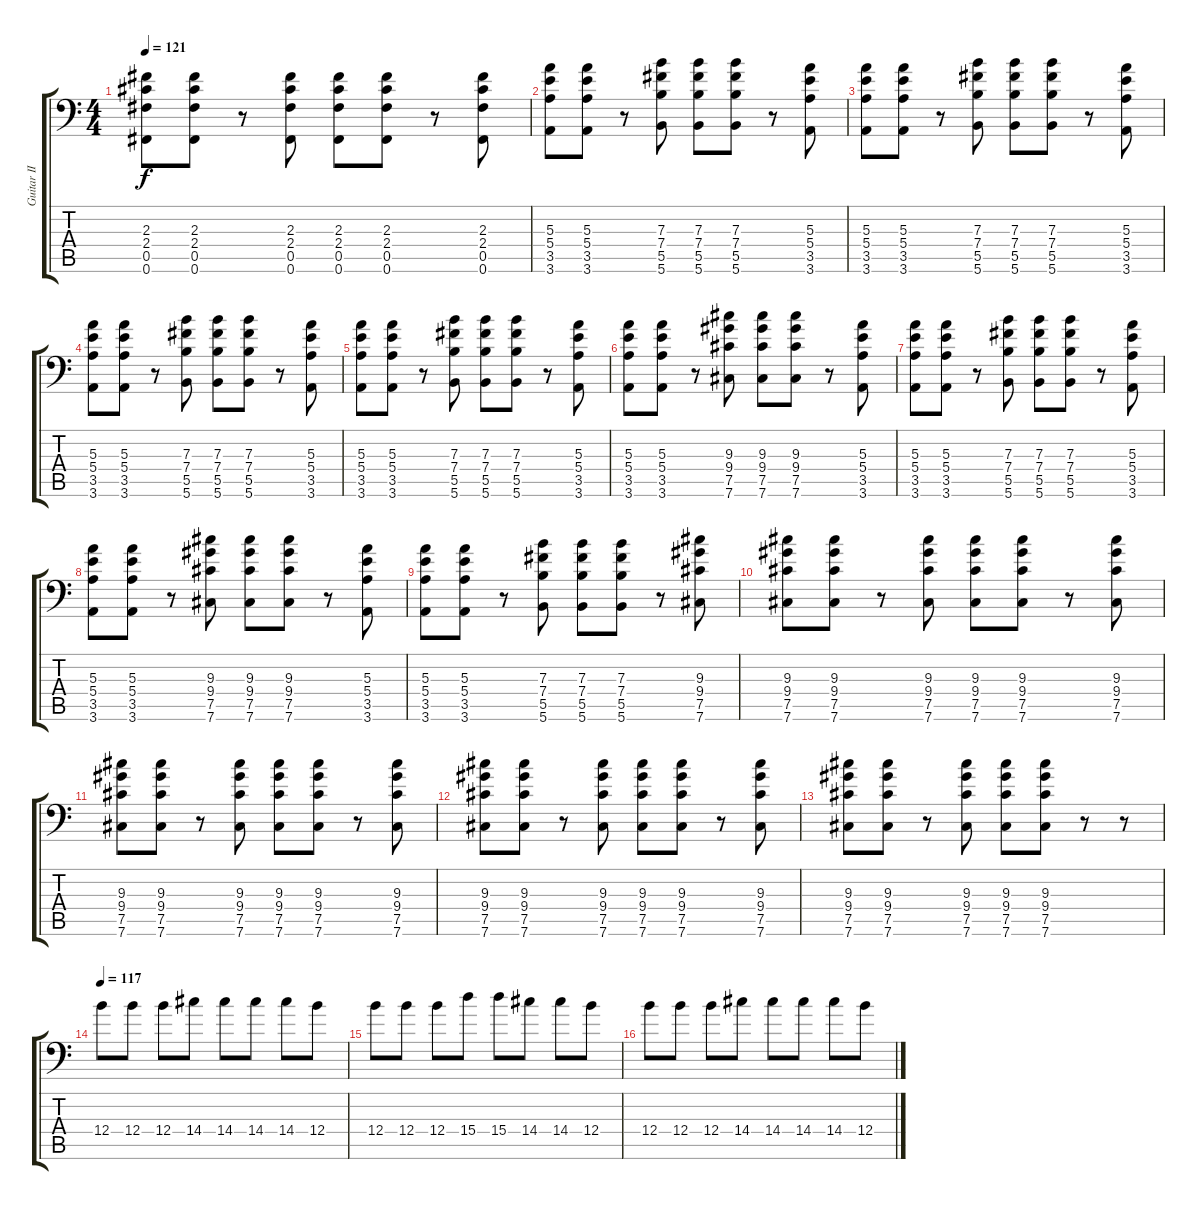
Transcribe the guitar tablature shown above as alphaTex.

\track ("Guitar II [Mike Gallagher]" "Guitar II ") {instrument distortionguitar}
\staff {score tabs}
\tuning (B3 Ab3 E3 B2 Gb2 Gb1) {hide}
\ts (4 4)
\tempo 121
\clef f4
\ks c
(2.3 2.4 0.5 0.6).8{dy f} (2.3 2.4 0.5 0.6).8 r.8 (2.3 2.4 0.5 0.6).8 (2.3 2.4 0.5 0.6).8 (2.3 2.4 0.5 0.6).8 r.8 (2.3 2.4 0.5 0.6).8 |
(5.3 5.4 3.5 3.6).8 (5.3 5.4 3.5 3.6).8 r.8 (7.3 7.4 5.5 5.6).8 (7.3 7.4 5.5 5.6).8 (7.3 7.4 5.5 5.6).8 r.8 (5.3 5.4 3.5 3.6).8 |
(5.3 5.4 3.5 3.6).8 (5.3 5.4 3.5 3.6).8 r.8 (7.3 7.4 5.5 5.6).8 (7.3 7.4 5.5 5.6).8 (7.3 7.4 5.5 5.6).8 r.8 (5.3 5.4 3.5 3.6).8 |
(5.3 5.4 3.5 3.6).8 (5.3 5.4 3.5 3.6).8 r.8 (7.3 7.4 5.5 5.6).8 (7.3 7.4 5.5 5.6).8 (7.3 7.4 5.5 5.6).8 r.8 (5.3 5.4 3.5 3.6).8 |
(5.3 5.4 3.5 3.6).8 (5.3 5.4 3.5 3.6).8 r.8 (7.3 7.4 5.5 5.6).8 (7.3 7.4 5.5 5.6).8 (7.3 7.4 5.5 5.6).8 r.8 (5.3 5.4 3.5 3.6).8 |
(5.3 5.4 3.5 3.6).8 (5.3 5.4 3.5 3.6).8 r.8 (9.3 9.4 7.5 7.6).8 (9.3 9.4 7.5 7.6).8 (9.3 9.4 7.5 7.6).8 r.8 (5.3 5.4 3.5 3.6).8 |
(5.3 5.4 3.5 3.6).8 (5.3 5.4 3.5 3.6).8 r.8 (7.3 7.4 5.5 5.6).8 (7.3 7.4 5.5 5.6).8 (7.3 7.4 5.5 5.6).8 r.8 (5.3 5.4 3.5 3.6).8 |
(5.3 5.4 3.5 3.6).8 (5.3 5.4 3.5 3.6).8 r.8 (9.3 9.4 7.5 7.6).8 (9.3 9.4 7.5 7.6).8 (9.3 9.4 7.5 7.6).8 r.8 (5.3 5.4 3.5 3.6).8 |
(5.3 5.4 3.5 3.6).8 (5.3 5.4 3.5 3.6).8 r.8 (7.3 7.4 5.5 5.6).8 (7.3 7.4 5.5 5.6).8 (7.3 7.4 5.5 5.6).8 r.8 (9.3 9.4 7.5 7.6).8 |
(9.3 9.4 7.5 7.6).8 (9.3 9.4 7.5 7.6).8 r.8 (9.3 9.4 7.5 7.6).8 (9.3 9.4 7.5 7.6).8 (9.3 9.4 7.5 7.6).8 r.8 (9.3 9.4 7.5 7.6).8 |
(9.3 9.4 7.5 7.6).8 (9.3 9.4 7.5 7.6).8 r.8 (9.3 9.4 7.5 7.6).8 (9.3 9.4 7.5 7.6).8 (9.3 9.4 7.5 7.6).8 r.8 (9.3 9.4 7.5 7.6).8 |
(9.3 9.4 7.5 7.6).8 (9.3 9.4 7.5 7.6).8 r.8 (9.3 9.4 7.5 7.6).8 (9.3 9.4 7.5 7.6).8 (9.3 9.4 7.5 7.6).8 r.8 (9.3 9.4 7.5 7.6).8 |
(9.3 9.4 7.5 7.6).8 (9.3 9.4 7.5 7.6).8 r.8 (9.3 9.4 7.5 7.6).8 (9.3 9.4 7.5 7.6).8 (9.3 9.4 7.5 7.6).8 r.8 r.8 |
\tempo 117
12.4.8 12.4.8 12.4.8 14.4.8 14.4.8 14.4.8 14.4.8 12.4.8 |
12.4.8 12.4.8 12.4.8 15.4.8 15.4.8 14.4.8 14.4.8 12.4.8 |
12.4.8 12.4.8 12.4.8 14.4.8 14.4.8 14.4.8 14.4.8 12.4.8
